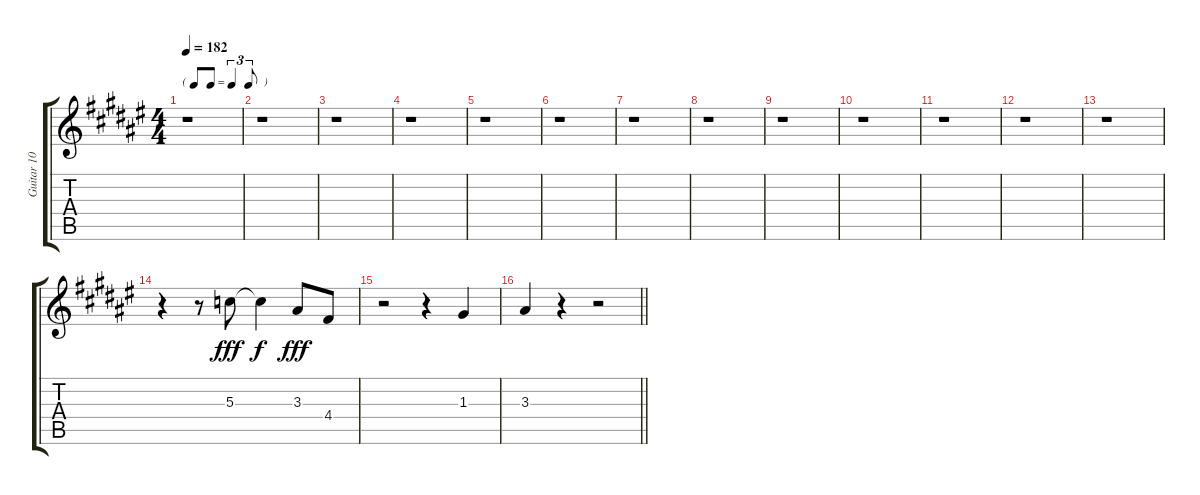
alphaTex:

\track ("Guitar 10 (trumpet)" "Guitar 10 ") {instrument distortionguitar}
\staff {score tabs}
\tuning (E4 B3 G3 D3 A2 E2) {hide}
\ts (4 4)
\tf triplet8th
\tempo 182
\clef g2
\ks f#
r.1{dy fff} |
r.1 |
r.1 |
r.1 |
r.1 |
r.1 |
r.1 |
r.1 |
r.1 |
r.1 |
r.1 |
r.1 |
r.1 |
r.4 r.8 5.3.8 5.3{t}.4{dy f} 3.3.8{dy fff} 4.4.8 |
r.2 r.4 1.3.4 |
\barLineRight lightlight
3.3.4 r.4 r.2
